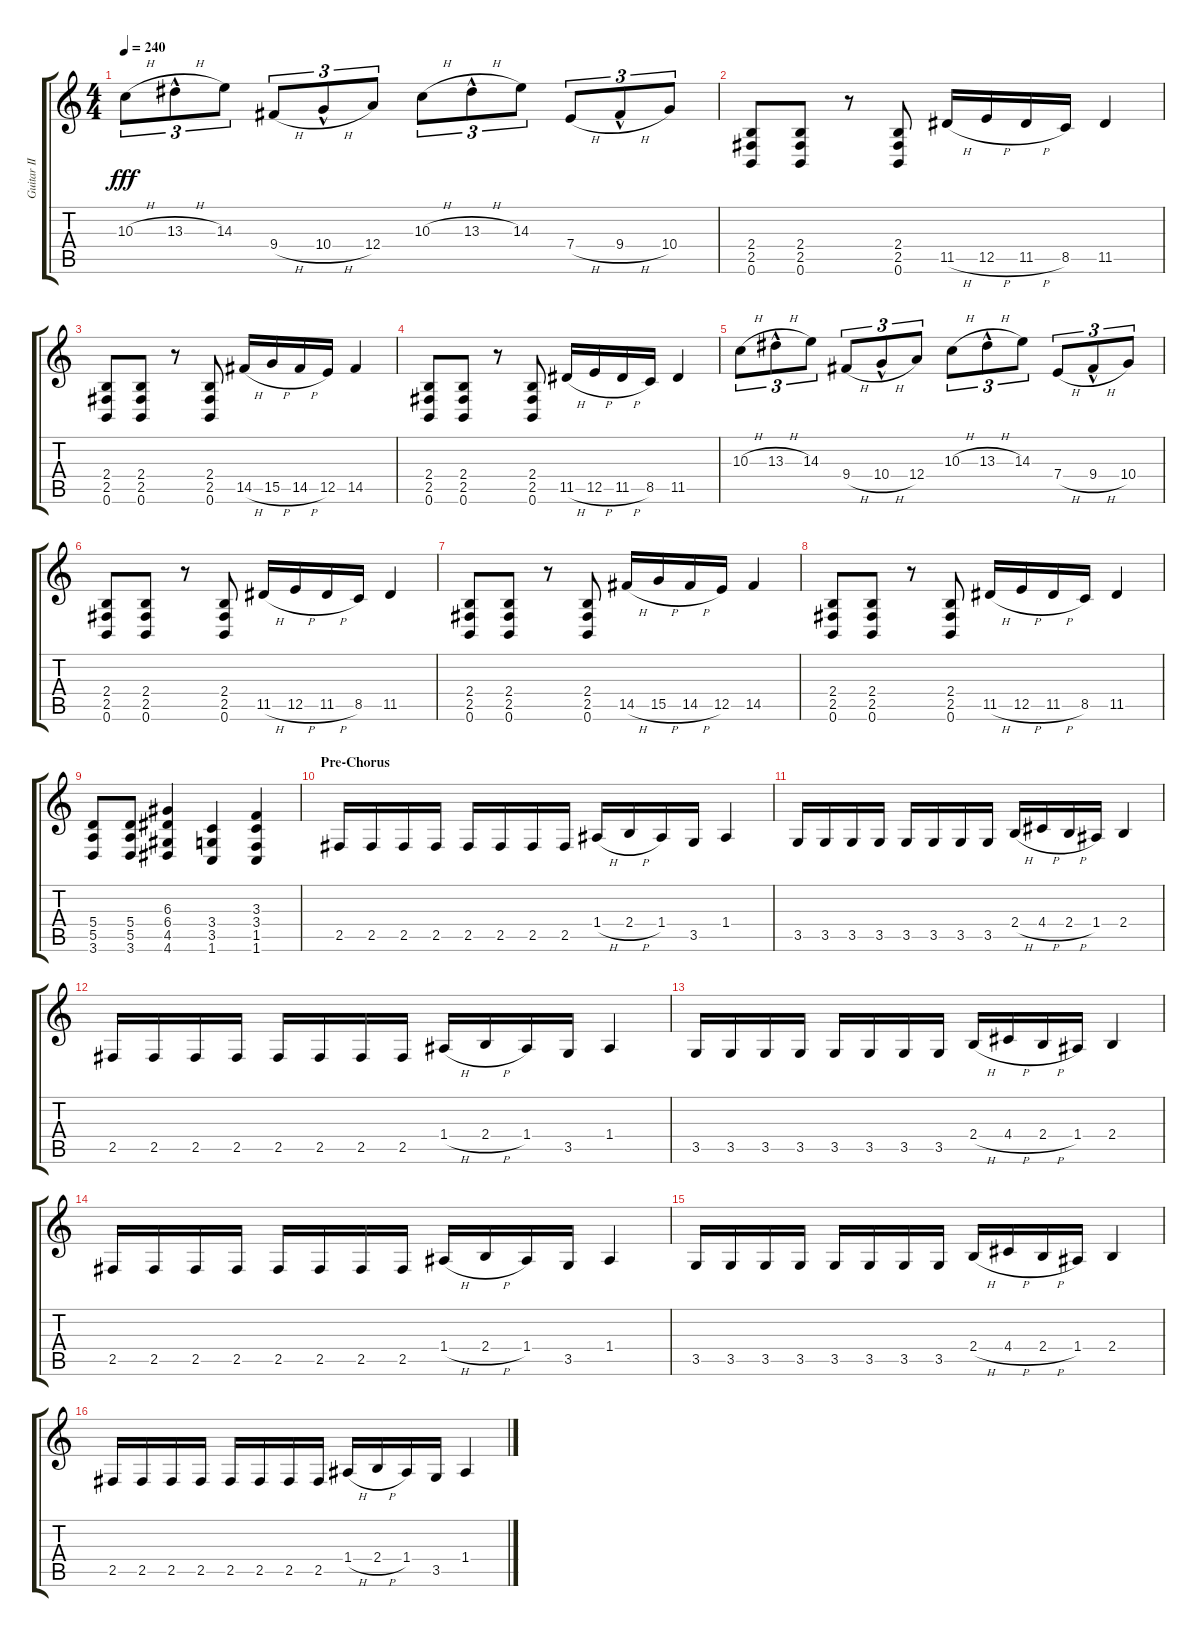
\track ("Guitar II" "Guitar II") {instrument distortionguitar}
\staff {score tabs}
\tuning (B3 Gb3 D3 A2 E2 B1) {hide}
\ts (4 4)
\tempo 240
\clef g2
\ks c
10.3{h}.8{tu (3 2) dy fff} 13.3{h hac}.8{tu (3 2)} 14.3.8{tu (3 2)} 9.4{h}.8{tu (3 2)} 10.4{h hac}.8{tu (3 2)} 12.4.8{tu (3 2)} 10.3{h}.8{tu (3 2)} 13.3{h hac}.8{tu (3 2)} 14.3.8{tu (3 2)} 7.4{h}.8{tu (3 2)} 9.4{h hac}.8{tu (3 2)} 10.4.8{tu (3 2)} |
(2.4 2.5 0.6).8 (2.4 2.5 0.6).8 r.8 (2.4 2.5 0.6).8 11.5{h}.16 12.5{h}.16 11.5{h}.16 8.5.16 11.5.4 |
(2.4 2.5 0.6).8 (2.4 2.5 0.6).8 r.8 (2.4 2.5 0.6).8 14.5{h}.16 15.5{h}.16 14.5{h}.16 12.5.16 14.5.4 |
(2.4 2.5 0.6).8 (2.4 2.5 0.6).8 r.8 (2.4 2.5 0.6).8 11.5{h}.16 12.5{h}.16 11.5{h}.16 8.5.16 11.5.4 |
10.3{h}.8{tu (3 2)} 13.3{h hac}.8{tu (3 2)} 14.3.8{tu (3 2)} 9.4{h}.8{tu (3 2)} 10.4{h hac}.8{tu (3 2)} 12.4.8{tu (3 2)} 10.3{h}.8{tu (3 2)} 13.3{h hac}.8{tu (3 2)} 14.3.8{tu (3 2)} 7.4{h}.8{tu (3 2)} 9.4{h hac}.8{tu (3 2)} 10.4.8{tu (3 2)} |
(2.4 2.5 0.6).8 (2.4 2.5 0.6).8 r.8 (2.4 2.5 0.6).8 11.5{h}.16 12.5{h}.16 11.5{h}.16 8.5.16 11.5.4 |
(2.4 2.5 0.6).8 (2.4 2.5 0.6).8 r.8 (2.4 2.5 0.6).8 14.5{h}.16 15.5{h}.16 14.5{h}.16 12.5.16 14.5.4 |
(2.4 2.5 0.6).8 (2.4 2.5 0.6).8 r.8 (2.4 2.5 0.6).8 11.5{h}.16 12.5{h}.16 11.5{h}.16 8.5.16 11.5.4 |
(5.4 5.5 3.6).8 (5.4 5.5 3.6).8 (6.3 6.4 4.5 4.6).4 (3.4 3.5 1.6).4 (3.3 3.4 1.5 1.6).4 |
\section ("" "Pre-Chorus")
2.5.16 2.5.16 2.5.16 2.5.16 2.5.16 2.5.16 2.5.16 2.5.16 1.4{h}.16 2.4{h}.16 1.4.16 3.5.16 1.4.4 |
3.5.16 3.5.16 3.5.16 3.5.16 3.5.16 3.5.16 3.5.16 3.5.16 2.4{h}.16 4.4{h}.16 2.4{h}.16 1.4.16 2.4.4 |
2.5.16 2.5.16 2.5.16 2.5.16 2.5.16 2.5.16 2.5.16 2.5.16 1.4{h}.16 2.4{h}.16 1.4.16 3.5.16 1.4.4 |
3.5.16 3.5.16 3.5.16 3.5.16 3.5.16 3.5.16 3.5.16 3.5.16 2.4{h}.16 4.4{h}.16 2.4{h}.16 1.4.16 2.4.4 |
2.5.16 2.5.16 2.5.16 2.5.16 2.5.16 2.5.16 2.5.16 2.5.16 1.4{h}.16 2.4{h}.16 1.4.16 3.5.16 1.4.4 |
3.5.16 3.5.16 3.5.16 3.5.16 3.5.16 3.5.16 3.5.16 3.5.16 2.4{h}.16 4.4{h}.16 2.4{h}.16 1.4.16 2.4.4 |
2.5.16 2.5.16 2.5.16 2.5.16 2.5.16 2.5.16 2.5.16 2.5.16 1.4{h}.16 2.4{h}.16 1.4.16 3.5.16 1.4.4
